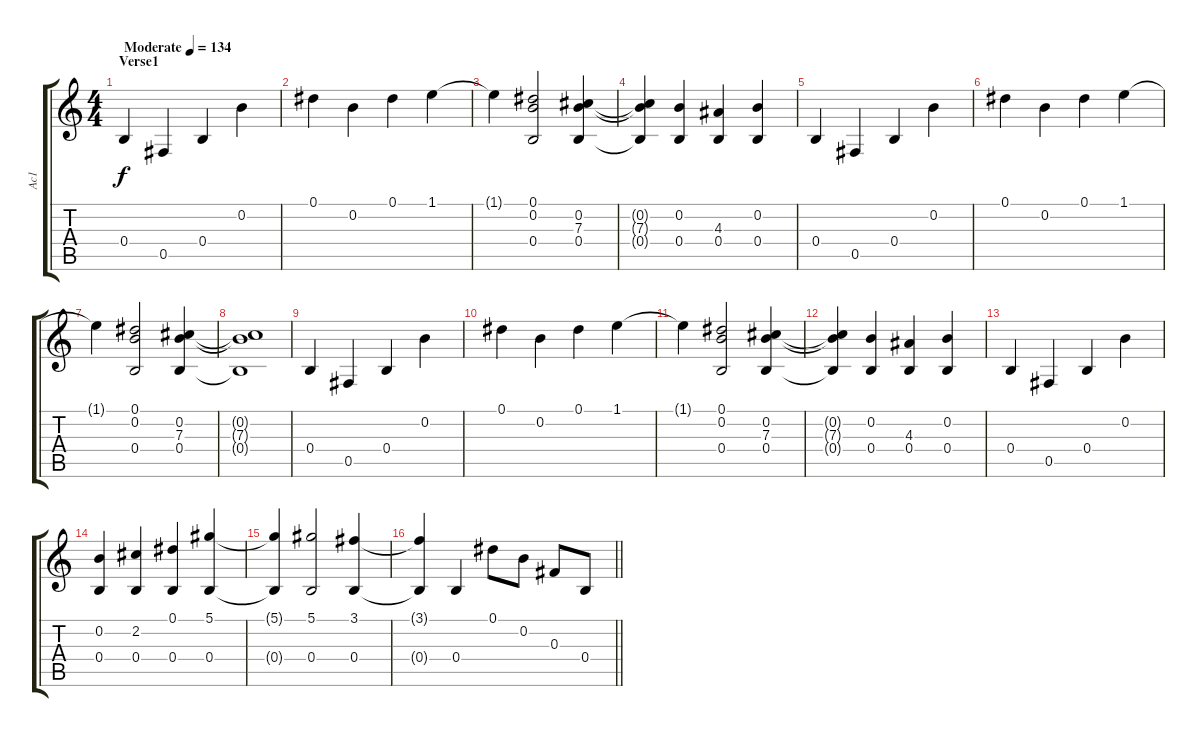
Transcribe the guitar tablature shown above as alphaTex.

\track ("Ac1" "Ac1") {instrument acousticguitarsteel}
\staff {score tabs}
\tuning (Eb4 B3 Gb3 B2 Gb2 B1) {hide}
\ts (4 4)
\section ("" "Verse1")
\tempo (134 "Moderate")
\clef g2
\ks c
0.4.4{dy f instrument acousticguitarsteel} 0.5.4 0.4.4 0.2.4 |
0.1.4 0.2.4 0.1.4 1.1.4 |
1.1{t}.4 (0.1 0.2 0.4).2 (0.2 7.3 0.4).4 |
(0.2{t} 7.3{t} 0.4{t}).4 (0.2 0.4).4 (4.3 0.4).4 (0.2 0.4).4 |
0.4.4 0.5.4 0.4.4 0.2.4 |
0.1.4 0.2.4 0.1.4 1.1.4 |
1.1{t}.4 (0.1 0.2 0.4).2 (0.2 7.3 0.4).4 |
(0.2{t} 7.3{t} 0.4{t}).1 |
0.4.4 0.5.4 0.4.4 0.2.4 |
0.1.4 0.2.4 0.1.4 1.1.4 |
1.1{t}.4 (0.1 0.2 0.4).2 (0.2 7.3 0.4).4 |
(0.2{t} 7.3{t} 0.4{t}).4 (0.2 0.4).4 (4.3 0.4).4 (0.2 0.4).4 |
0.4.4 0.5.4 0.4.4 0.2.4 |
(0.2 0.4).4 (2.2 0.4).4 (0.1 0.4).4 (5.1 0.4).4 |
(5.1{t} 0.4{t}).4 (5.1 0.4).2 (3.1 0.4).4 |
\barLineRight lightlight
(3.1{t} 0.4{t}).4 0.4.4 0.1.8 0.2.8 0.3.8 0.4.8
